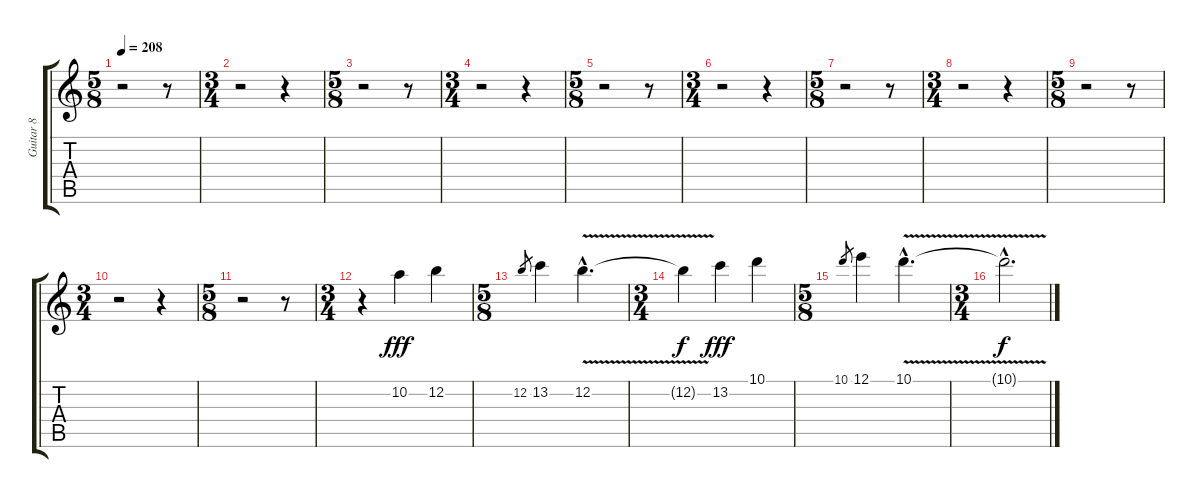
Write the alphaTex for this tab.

\track ("Guitar 8" "Guitar 8") {instrument acousticguitarnylon}
\staff {score tabs}
\tuning (E4 B3 G3 D3 A2 E2) {hide}
\ts (5 8)
\tempo 208
\clef g2
\ks c
r.2{dy fff} r.8 |
\ts (3 4)
r.2 r.4 |
\ts (5 8)
r.2 r.8 |
\ts (3 4)
r.2 r.4 |
\ts (5 8)
r.2 r.8 |
\ts (3 4)
r.2 r.4 |
\ts (5 8)
r.2 r.8 |
\ts (3 4)
r.2 r.4 |
\ts (5 8)
r.2 r.8 |
\ts (3 4)
r.2 r.4 |
\ts (5 8)
r.2 r.8 |
\ts (3 4)
r.4 10.2.4 12.2.4 |
\ts (5 8)
12.2.8{gr} 13.2.4 12.2{v hac}.4{d} |
\ts (3 4)
12.2{t}.4{dy f} 13.2.4{dy fff} 10.1.4 |
\ts (5 8)
10.1.8{gr} 12.1.4 10.1{v hac}.4{d} |
\ts (3 4)
10.1{hac t}.2{d dy f}
